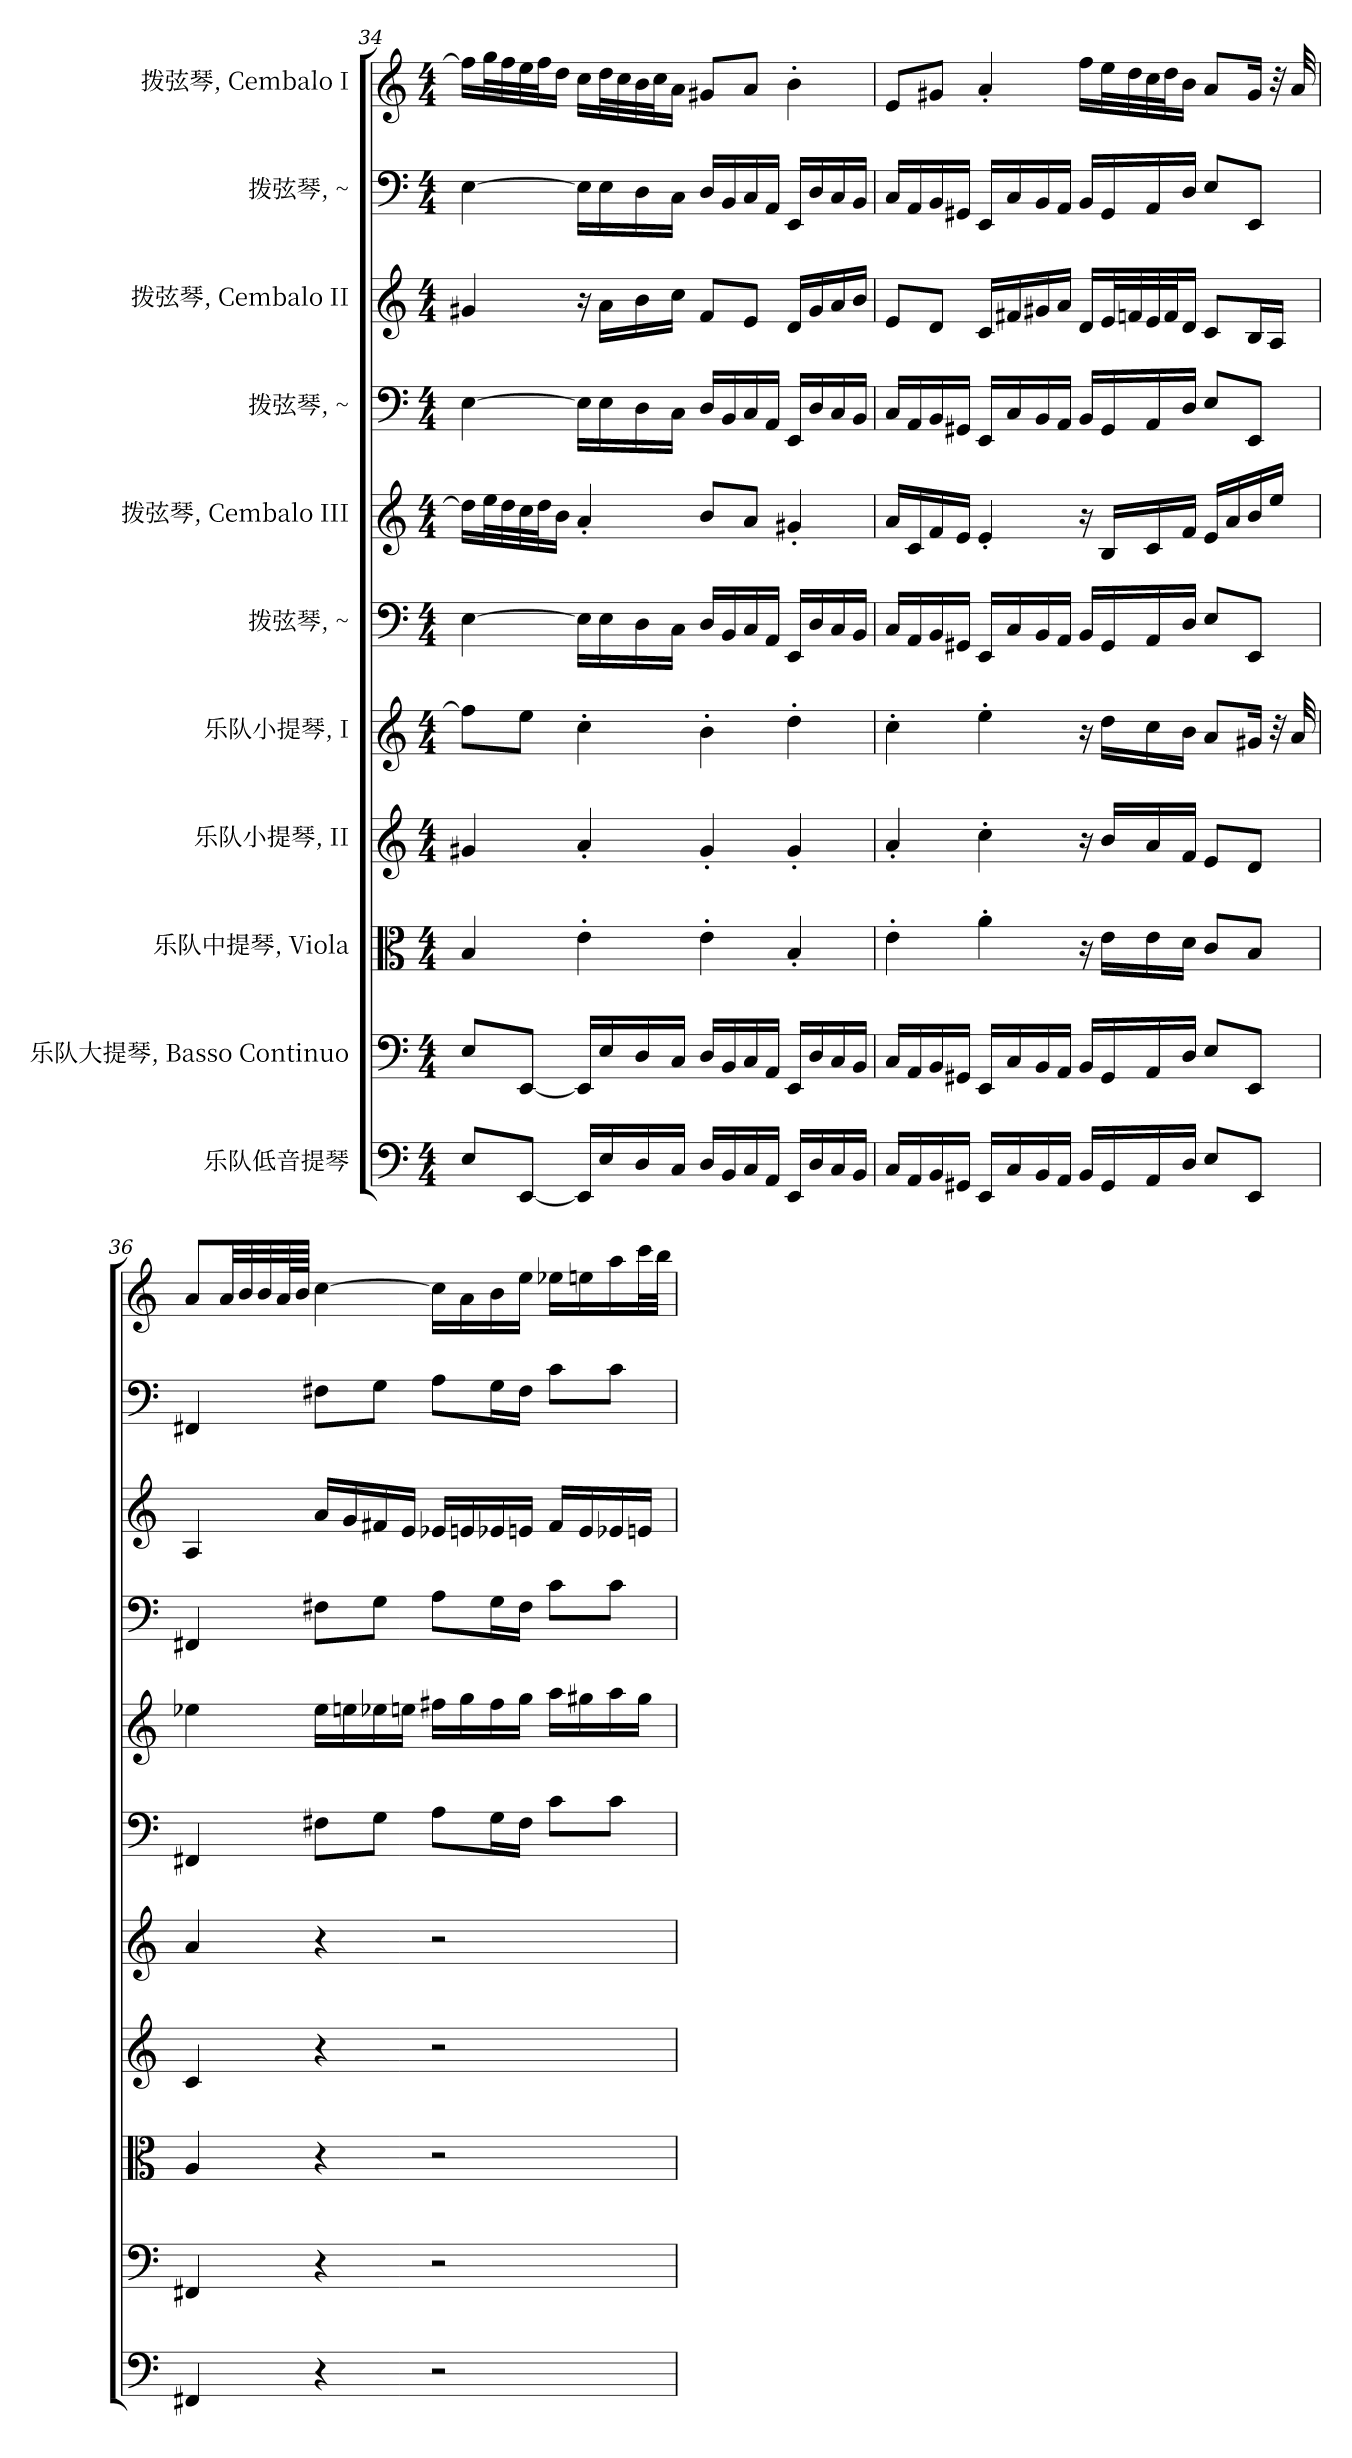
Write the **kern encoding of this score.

**kern	**kern	**kern	**kern	**kern	**kern	**kern	**kern	**kern	**kern	**kern
*part11	*part10	*part9	*part8	*part7	*part6	*part5	*part4	*part3	*part2	*part1
*staff11	*staff10	*staff9	*staff8	*staff7	*staff6	*staff5	*staff4	*staff3	*staff2	*staff1
*I"乐队低音提琴	*I"乐队大提琴, Basso Continuo	*I"乐队中提琴, Viola	*I"乐队小提琴, II	*I"乐队小提琴, I	*I"拨弦琴, ~	*I"拨弦琴, Cembalo III	*I"拨弦琴, ~	*I"拨弦琴, Cembalo II	*I"拨弦琴, ~	*I"拨弦琴, Cembalo I
*clefF4	*clefF4	*clefC3	*clefG2	*clefG2	*clefF4	*clefG2	*clefF4	*clefG2	*clefF4	*clefG2
*ITrd7c12	*	*	*	*	*	*	*	*	*	*
*k[]	*k[]	*k[]	*k[]	*k[]	*k[]	*k[]	*k[]	*k[]	*k[]	*k[]
*M4/4	*M4/4	*M4/4	*M4/4	*M4/4	*M4/4	*M4/4	*M4/4	*M4/4	*M4/4	*M4/4
=34	=34	=34	=34	=34	=34	=34	=34	=34	=34	=34
8EE/L	8E/L	4B/	4g#X/	8ff\L]	[4E\	16dd\LL]	[4E\	4g#X/	[4E\	16ff\LL]
.	.	.	.	.	.	32ee\L	.	.	.	32gg\L
.	.	.	.	.	.	32dd\	.	.	.	32ff\
[8EEE/J	[8EE/J	.	.	8ee\J	.	32cc\	.	.	.	32ee\
.	.	.	.	.	.	32dd\J	.	.	.	32ff\J
.	.	.	.	.	.	16b\JJ	.	.	.	16dd\JJ
16EEE/LL]	16EE/LL]	4e'\	4a'/	4cc'\	16E\LL]	4a'/	16E\LL]	16r	16E\LL]	16cc\LL
16EE/	16E/	.	.	.	16E\	.	16E\	16a\LL	16E\	32dd\L
.	.	.	.	.	.	.	.	.	.	32cc\
16DD/	16D/	.	.	.	16D\	.	16D\	16b\	16D\	32b\
.	.	.	.	.	.	.	.	.	.	32cc\J
16CC/JJ	16C/JJ	.	.	.	16C\JJ	.	16C\JJ	16cc\JJ	16C\JJ	16a\JJ
16DD/LL	16D/LL	4e'\	4g#'/	4b'\	16D/LL	8b/L	16D/LL	8f/L	16D/LL	8g#X/L
16BBB/	16BB/	.	.	.	16BB/	.	16BB/	.	16BB/	.
16CC/	16C/	.	.	.	16C/	8a/J	16C/	8e/J	16C/	8a/J
16AAA/JJ	16AA/JJ	.	.	.	16AA/JJ	.	16AA/JJ	.	16AA/JJ	.
16EEE/LL	16EE/LL	4B'/	4g#'/	4dd'\	16EE/LL	4g#X'/	16EE/LL	16d/LL	16EE/LL	4b'\
16DD/	16D/	.	.	.	16D/	.	16D/	16g#/	16D/	.
16CC/	16C/	.	.	.	16C/	.	16C/	16a/	16C/	.
16BBB/JJ	16BB/JJ	.	.	.	16BB/JJ	.	16BB/JJ	16b/JJ	16BB/JJ	.
!!LO:PB:g=z
=35	=35	=35	=35	=35	=35	=35	=35	=35	=35	=35
16CC/LL	16C/LL	4e'\	4a'/	4cc'\	16C/LL	16a/LL	16C/LL	8e/L	16C/LL	8e/L
16AAA/	16AA/	.	.	.	16AA/	16c/	16AA/	.	16AA/	.
16BBB/	16BB/	.	.	.	16BB/	16f/	16BB/	8d/J	16BB/	8g#X/J
16GGG#X/JJ	16GG#X/JJ	.	.	.	16GG#X/JJ	16e/JJ	16GG#X/JJ	.	16GG#X/JJ	.
16EEE/LL	16EE/LL	4a'\	4cc'\	4ee'\	16EE/LL	4e'/	16EE/LL	16c/LL	16EE/LL	4a'/
16CC/	16C/	.	.	.	16C/	.	16C/	16f#X/	16C/	.
16BBB/	16BB/	.	.	.	16BB/	.	16BB/	16g#X/	16BB/	.
16AAA/JJ	16AA/JJ	.	.	.	16AA/JJ	.	16AA/JJ	16a/JJ	16AA/JJ	.
16BBB/LL	16BB/LL	16r	16r	16r	16BB/LL	16r	16BB/LL	16d/LL	16BB/LL	16ff\LL
16GGG#/	16GG#/	16e\LL	16b/LL	16dd\LL	16GG#/	16B/LL	16GG#/	32e/L	16GG#/	32ee\L
.	.	.	.	.	.	.	.	32fn/	.	32dd\
16AAA/	16AA/	16e\	16a/	16cc\	16AA/	16c/	16AA/	32e/	16AA/	32cc\
.	.	.	.	.	.	.	.	32f/J	.	32dd\J
16DD/JJ	16D/JJ	16d\JJ	16f/JJ	16b\JJ	16D/JJ	16f/JJ	16D/JJ	16d/JJ	16D/JJ	16b\JJ
8EE/L	8E/L	8c/L	8e/L	8a/L	8E/L	16e/LL	8E/L	8c/L	8E/L	8a/L
.	.	.	.	.	.	16a/	.	.	.	.
8EEE/J	8EE/J	8B/J	8d/J	16g#X/Jk	8EE/J	16b/	8EE/J	16B/L	8EE/J	16g#/Jk
.	.	.	.	32r	.	16ee/JJ	.	16A/JJ	.	32r
.	.	.	.	32a/	.	.	.	.	.	32a/
!!LO:PB:g=z
=36	=36	=36	=36	=36	=36	=36	=36	=36	=36	=36
4FFF#X/	4FF#X/	4A/	4c/	4a/	4FF#X/	4ee-X\	4FF#X/	4A/	4FF#X/	8a/L
.	.	.	.	.	.	.	.	.	.	32a/LL
.	.	.	.	.	.	.	.	.	.	32b/
.	.	.	.	.	.	.	.	.	.	32b/
.	.	.	.	.	.	.	.	.	.	64a/L
.	.	.	.	.	.	.	.	.	.	64b/JJJJ
4r	4r	4r	4r	4r	8F#X\L	16ee-\LL	8F#X\L	16a/LL	8F#X\L	[4cc\
.	.	.	.	.	.	16een\	.	16g/	.	.
.	.	.	.	.	8G\J	16ee-X\	8G\J	16f#X/	8G\J	.
.	.	.	.	.	.	16een\JJ	.	16e/JJ	.	.
2r	2r	2r	2r	2r	8A\L	16ff#X\LL	8A\L	16e-X/LL	8A\L	16cc\LL]
.	.	.	.	.	.	16gg\	.	16en/	.	16a\
.	.	.	.	.	16G\L	16ff#\	16G\L	16e-X/	16G\L	16b\
.	.	.	.	.	16F#\JJ	16gg\JJ	16F#\JJ	16en/JJ	16F#\JJ	16ee\JJ
.	.	.	.	.	8c\L	16aa\LL	8c\L	16f#/LL	8c\L	16ee-X\LL
.	.	.	.	.	.	16gg#X\	.	16e/	.	16een\
.	.	.	.	.	8c\J	16aa\	8c\J	16e-X/	8c\J	16aa\
.	.	.	.	.	.	16gg#\JJ	.	16en/JJ	.	32ccc\L
.	.	.	.	.	.	.	.	.	.	32bb\JJJ
=	=	=	=	=	=	=	=	=	=	=
*-	*-	*-	*-	*-	*-	*-	*-	*-	*-	*-
